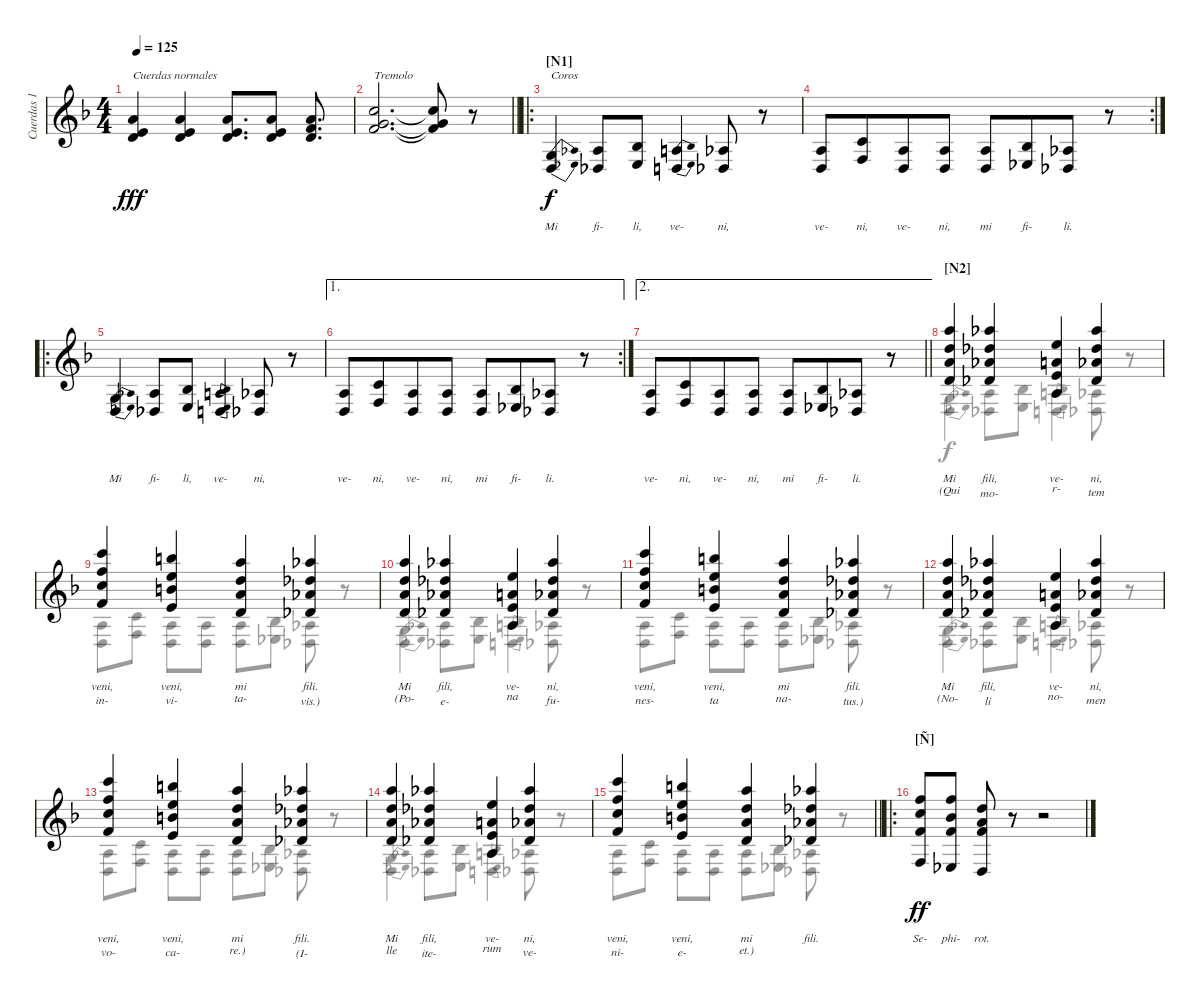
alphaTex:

\track ("Cuerdas 1 / Coros" "Cuerdas 1 ") {instrument stringensemble1}
\staff {score}
\tuning (E4 B3 G3 D3 A2 E2) {hide}
\voice
\ts (4 4)
\tempo 125
\clef g2
\ks f
(5.1 5.2 7.3).4{txt "Cuerdas normales" dy fff} (5.1 5.2 7.3).4 (5.1 5.2 7.3).8{d} (5.1 5.2 7.3).8 (5.1 6.2 7.3).8{d} |
\barLineRight lightlight
(8.1 8.2 10.3).2{d txt "Tremolo" instrument tremolostrings} (8.1{t} 8.2{t} 10.3{t}).8 r.8 |
\ro
\section ("" "[N1]")
(5.4{be (bend 0 0 60 2)} 5.5{be (bend 0 0 60 2)}).4{txt "Coros" lyrics (0 "") lyrics (1 "") lyrics (2 "Mi") lyrics (3 "") lyrics (4 "") dy f volume 16 balance 8 instrument choiraahs} (6.4 4.5).8{lyrics (0 "") lyrics (1 "") lyrics (2 "fi-") lyrics (3 "") lyrics (4 "")} (8.4 6.5).8{lyrics (0 "") lyrics (1 "") lyrics (2 "li,") lyrics (3 "") lyrics (4 "")} (7.4{be (bend 0 0 60 2)} 5.5{be (bend 0 0 60 2)}).4{lyrics (0 "") lyrics (1 "") lyrics (2 "ve-") lyrics (3 "") lyrics (4 "")} (6.4 4.5).8{lyrics (0 "") lyrics (1 "") lyrics (2 "ni,") lyrics (3 "") lyrics (4 "")} r.8 |
\rc 2
(2.3 0.4).8{lyrics (0 "") lyrics (1 "") lyrics (2 "ve-") lyrics (3 "") lyrics (4 "")} (5.3 3.4).8{lyrics (0 "") lyrics (1 "") lyrics (2 "ni,") lyrics (3 "") lyrics (4 "") beam merge} (2.3 0.4).8{lyrics (0 "") lyrics (1 "") lyrics (2 "ve-") lyrics (3 "") lyrics (4 "")} (2.3 0.4).8{lyrics (0 "") lyrics (1 "") lyrics (2 "ni,") lyrics (3 "") lyrics (4 "")} (2.3 0.4).8{lyrics (0 "") lyrics (1 "") lyrics (2 "mi") lyrics (3 "") lyrics (4 "")} (3.3 1.4).8{lyrics (0 "") lyrics (1 "") lyrics (2 "fi-") lyrics (3 "") lyrics (4 "") beam merge} (6.4 4.5).8{lyrics (0 "") lyrics (1 "") lyrics (2 "li.") lyrics (3 "") lyrics (4 "")} r.8 |
\ro
(5.4{be (bend 0 0 60 2)} 5.5{be (bend 0 0 60 2)}).4{lyrics (0 "") lyrics (1 "") lyrics (2 "Mi") lyrics (3 "") lyrics (4 "") volume 16 instrument choiraahs} (6.4 4.5).8{lyrics (0 "") lyrics (1 "") lyrics (2 "fi-") lyrics (3 "") lyrics (4 "")} (8.4 6.5).8{lyrics (0 "") lyrics (1 "") lyrics (2 "li,") lyrics (3 "") lyrics (4 "")} (7.4{be (bend 0 0 60 2)} 5.5{be (bend 0 0 60 2)}).4{lyrics (0 "") lyrics (1 "") lyrics (2 "ve-") lyrics (3 "") lyrics (4 "")} (6.4 4.5).8{lyrics (0 "") lyrics (1 "") lyrics (2 "ni,") lyrics (3 "") lyrics (4 "")} r.8 |
\ae 1
\rc 2
(2.3 0.4).8{lyrics (0 "") lyrics (1 "") lyrics (2 "ve-") lyrics (3 "") lyrics (4 "")} (5.3 3.4).8{lyrics (0 "") lyrics (1 "") lyrics (2 "ni,") lyrics (3 "") lyrics (4 "") beam merge} (2.3 0.4).8{lyrics (0 "") lyrics (1 "") lyrics (2 "ve-") lyrics (3 "") lyrics (4 "")} (2.3 0.4).8{lyrics (0 "") lyrics (1 "") lyrics (2 "ni,") lyrics (3 "") lyrics (4 "")} (2.3 0.4).8{lyrics (0 "") lyrics (1 "") lyrics (2 "mi") lyrics (3 "") lyrics (4 "")} (3.3 1.4).8{lyrics (0 "") lyrics (1 "") lyrics (2 "fi-") lyrics (3 "") lyrics (4 "") beam merge} (6.4 4.5).8{lyrics (0 "") lyrics (1 "") lyrics (2 "li.") lyrics (3 "") lyrics (4 "")} r.8 |
\ae 2
\barLineRight lightlight
(2.3 0.4).8{lyrics (0 "") lyrics (1 "") lyrics (2 "ve-") lyrics (3 "") lyrics (4 "")} (5.3 3.4).8{lyrics (0 "") lyrics (1 "") lyrics (2 "ni,") lyrics (3 "") lyrics (4 "") beam merge} (2.3 0.4).8{lyrics (0 "") lyrics (1 "") lyrics (2 "ve-") lyrics (3 "") lyrics (4 "")} (2.3 0.4).8{lyrics (0 "") lyrics (1 "") lyrics (2 "ni,") lyrics (3 "") lyrics (4 "")} (2.3 0.4).8{lyrics (0 "") lyrics (1 "") lyrics (2 "mi") lyrics (3 "") lyrics (4 "")} (3.3 1.4).8{lyrics (0 "") lyrics (1 "") lyrics (2 "fi-") lyrics (3 "") lyrics (4 "") beam merge} (6.4 4.5).8{lyrics (0 "") lyrics (1 "") lyrics (2 "li.") lyrics (3 "") lyrics (4 "")} r.8 |
\section ("" "[N2]")
(22.2 19.3 19.4 17.5).4{lyrics (0 "") lyrics (1 "") lyrics (2 "Mi") lyrics (3 "(Qui") lyrics (4 "")} (21.2 18.3 18.4 16.5).4{lyrics (0 "") lyrics (1 "") lyrics (2 "fili,") lyrics (3 "mo-") lyrics (4 "")} (17.2 14.3 14.4 12.5).4{lyrics (0 "") lyrics (1 "") lyrics (2 "ve-") lyrics (3 "r-") lyrics (4 "")} (21.2 18.3 18.4 16.5).4{lyrics (0 "") lyrics (1 "") lyrics (2 "ni,") lyrics (3 "tem") lyrics (4 "")} |
(20.1 18.2 17.3 15.4).4{lyrics (0 "") lyrics (1 "") lyrics (2 "veni,") lyrics (3 "in-") lyrics (4 "")} (19.1 17.2 16.3 14.4).4{lyrics (0 "") lyrics (1 "") lyrics (2 "veni,") lyrics (3 "vi-") lyrics (4 "")} (17.1 10.2 19.3 12.4).4{lyrics (0 "") lyrics (1 "") lyrics (2 "mi") lyrics (3 "ta-") lyrics (4 "")} (16.1 9.2 18.3 11.4).4{lyrics (0 "") lyrics (1 "") lyrics (2 "fili.") lyrics (3 "vis.)") lyrics (4 "")} |
(22.2 19.3 19.4 17.5).4{lyrics (0 "") lyrics (1 "") lyrics (2 "Mi") lyrics (3 "(Po-") lyrics (4 "")} (21.2 18.3 18.4 16.5).4{lyrics (0 "") lyrics (1 "") lyrics (2 "fili,") lyrics (3 "e-") lyrics (4 "")} (17.2 14.3 14.4 12.5).4{lyrics (0 "") lyrics (1 "") lyrics (2 "ve-") lyrics (3 "na") lyrics (4 "")} (21.2 18.3 18.4 16.5).4{lyrics (0 "") lyrics (1 "") lyrics (2 "ni,") lyrics (3 "fu-") lyrics (4 "")} |
(20.1 18.2 17.3 15.4).4{lyrics (0 "") lyrics (1 "") lyrics (2 "veni,") lyrics (3 "nes-") lyrics (4 "")} (19.1 17.2 16.3 14.4).4{lyrics (0 "") lyrics (1 "") lyrics (2 "veni,") lyrics (3 "ta") lyrics (4 "")} (17.1 10.2 19.3 12.4).4{lyrics (0 "") lyrics (1 "") lyrics (2 "mi") lyrics (3 "na-") lyrics (4 "")} (16.1 9.2 18.3 11.4).4{lyrics (0 "") lyrics (1 "") lyrics (2 "fili.") lyrics (3 "tus.)") lyrics (4 "")} |
(22.2 19.3 19.4 17.5).4{lyrics (0 "") lyrics (1 "") lyrics (2 "Mi") lyrics (3 "(No-") lyrics (4 "")} (21.2 18.3 18.4 16.5).4{lyrics (0 "") lyrics (1 "") lyrics (2 "fili,") lyrics (3 "li") lyrics (4 "")} (17.2 14.3 14.4 12.5).4{lyrics (0 "") lyrics (1 "") lyrics (2 "ve-") lyrics (3 "no-") lyrics (4 "")} (21.2 18.3 18.4 16.5).4{lyrics (0 "") lyrics (1 "") lyrics (2 "ni,") lyrics (3 "men") lyrics (4 "")} |
(20.1 18.2 17.3 15.4).4{lyrics (0 "") lyrics (1 "") lyrics (2 "veni,") lyrics (3 "vo-") lyrics (4 "")} (19.1 17.2 16.3 14.4).4{lyrics (0 "") lyrics (1 "") lyrics (2 "veni,") lyrics (3 "ca-") lyrics (4 "")} (17.1 10.2 19.3 12.4).4{lyrics (0 "") lyrics (1 "") lyrics (2 "mi") lyrics (3 "re.)") lyrics (4 "")} (16.1 9.2 18.3 11.4).4{lyrics (0 "") lyrics (1 "") lyrics (2 "fili.") lyrics (3 "(I-") lyrics (4 "")} |
(22.2 19.3 19.4 17.5).4{lyrics (0 "") lyrics (1 "") lyrics (2 "Mi") lyrics (3 "lle") lyrics (4 "")} (21.2 18.3 18.4 16.5).4{lyrics (0 "") lyrics (1 "") lyrics (2 "fili,") lyrics (3 "ite-") lyrics (4 "")} (17.2 14.3 14.4 12.5).4{lyrics (0 "") lyrics (1 "") lyrics (2 "ve-") lyrics (3 "rum") lyrics (4 "")} (21.2 18.3 18.4 16.5).4{lyrics (0 "") lyrics (1 "") lyrics (2 "ni,") lyrics (3 "ve-") lyrics (4 "")} |
\barLineRight lightlight
(20.1 18.2 17.3 15.4).4{lyrics (0 "") lyrics (1 "") lyrics (2 "veni,") lyrics (3 "ni-") lyrics (4 "")} (19.1 17.2 16.3 14.4).4{lyrics (0 "") lyrics (1 "") lyrics (2 "veni,") lyrics (3 "e-") lyrics (4 "")} (17.1 10.2 19.3 12.4).4{lyrics (0 "") lyrics (1 "") lyrics (2 "mi") lyrics (3 "et.)") lyrics (4 "")} (16.1 9.2 18.3 11.4).4{lyrics (0 "") lyrics (1 "") lyrics (2 "fili.") lyrics (3 "") lyrics (4 "")} |
\ro
\section ("" "[Ñ]")
(18.2 17.3 15.4 13.6).8{lyrics (0 "") lyrics (1 "") lyrics (2 "Se-") lyrics (3 "") lyrics (4 "") dy ff} (18.2 15.3 15.4 11.6).8{lyrics (0 "") lyrics (1 "") lyrics (2 "phi-") lyrics (3 "") lyrics (4 "")} (15.2 14.3 15.4 10.6).8{lyrics (0 "") lyrics (1 "") lyrics (2 "rot.") lyrics (3 "") lyrics (4 "")} r.8 r.2
\voice
\clef g2
\ottava regular
\simile none
\ks f
|
\barLineRight lightlight
|
|
|
|
|
\barLineRight lightlight
|
(5.4{be (bend 0 0 60 2)} 5.5{be (bend 0 0 60 2)}).4{dy f} (6.4 4.5).8 (8.4 6.5).8 (7.4{be (bend 0 0 60 2)} 5.5{be (bend 0 0 60 2)}).4 (6.4 4.5).8 r.8 |
(2.3 0.4).8 (5.3 3.4).8 (2.3 0.4).8 (2.3 0.4).8 (2.3 0.4).8 (3.3 1.4).8 (6.4 4.5).8 r.8 |
(5.4{be (bend 0 0 60 2)} 5.5{be (bend 0 0 60 2)}).4 (6.4 4.5).8 (8.4 6.5).8 (7.4{be (bend 0 0 60 2)} 5.5{be (bend 0 0 60 2)}).4 (6.4 4.5).8 r.8 |
(2.3 0.4).8 (5.3 3.4).8 (2.3 0.4).8 (2.3 0.4).8 (2.3 0.4).8 (3.3 1.4).8 (6.4 4.5).8 r.8 |
(5.4{be (bend 0 0 60 2)} 5.5{be (bend 0 0 60 2)}).4 (6.4 4.5).8 (8.4 6.5).8 (7.4{be (bend 0 0 60 2)} 5.5{be (bend 0 0 60 2)}).4 (6.4 4.5).8 r.8 |
(2.3 0.4).8 (5.3 3.4).8 (2.3 0.4).8 (2.3 0.4).8 (2.3 0.4).8 (3.3 1.4).8 (6.4 4.5).8 r.8 |
(5.4{be (bend 0 0 60 2)} 5.5{be (bend 0 0 60 2)}).4 (6.4 4.5).8 (8.4 6.5).8 (7.4{be (bend 0 0 60 2)} 5.5{be (bend 0 0 60 2)}).4 (6.4 4.5).8 r.8 |
\barLineRight lightlight
(2.3 0.4).8 (5.3 3.4).8 (2.3 0.4).8 (2.3 0.4).8 (2.3 0.4).8 (3.3 1.4).8 (6.4 4.5).8 r.8 |
